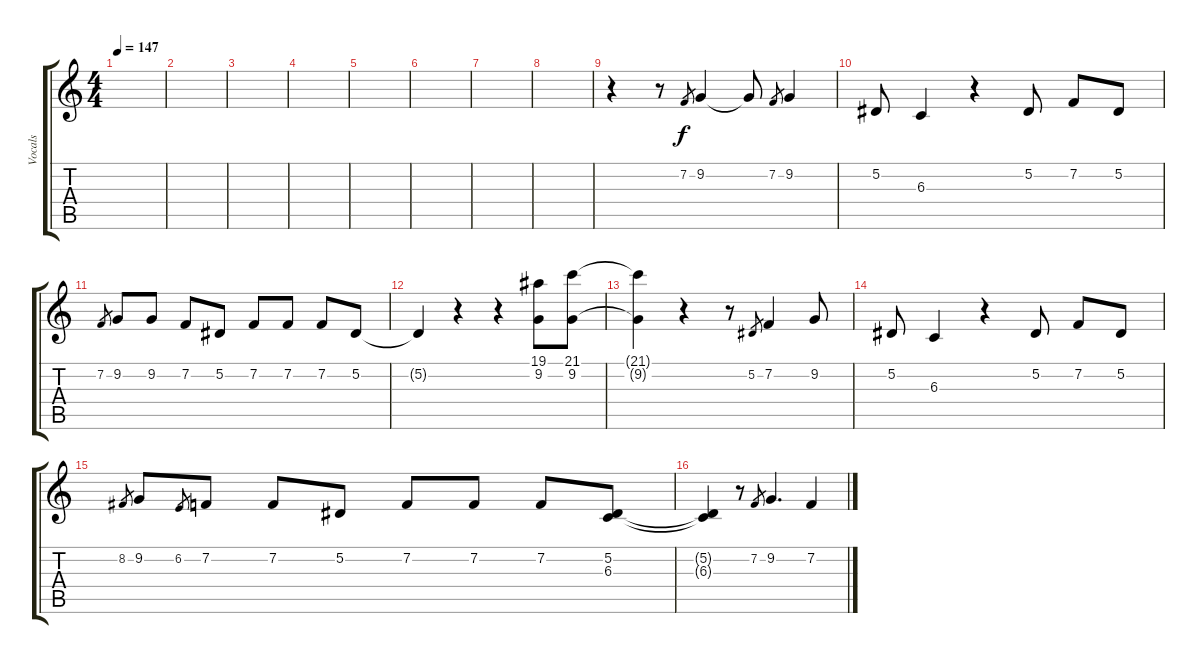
\track ("Vocals" "Vocals") {instrument altosax}
\staff {score tabs}
\tuning (Eb4 Bb3 Gb3 Db3 Ab2 Eb2) {hide}
\ts (4 4)
\tempo 147
\clef g2
\ks c
|
|
|
|
|
|
|
|
r.4 r.8 7.2.8{gr} 9.2.4 9.2{t}.8 7.2.8{gr} 9.2.4 |
5.2.8 6.3.4 r.4 5.2.8 7.2.8 5.2.8 |
7.2.8{gr} 9.2.8 9.2.8 7.2.8 5.2.8 7.2.8 7.2.8 7.2.8 5.2.8 |
5.2{t}.4 r.4 r.4 (19.1 9.2).8 (21.1 9.2).8 |
(21.1{t} 9.2{t}).4 r.4 r.8 5.2.8{gr} 7.2.4 9.2.8 |
5.2.8 6.3.4 r.4 5.2.8 7.2.8 5.2.8 |
8.2.8{gr} 9.2.8 6.2.8{gr} 7.2.8 7.2.8 5.2.8 7.2.8 7.2.8 7.2.8 (5.2 6.3).8 |
(5.2{t} 6.3{t}).4 r.8 7.2.8{gr} 9.2.4{d} 7.2.4
